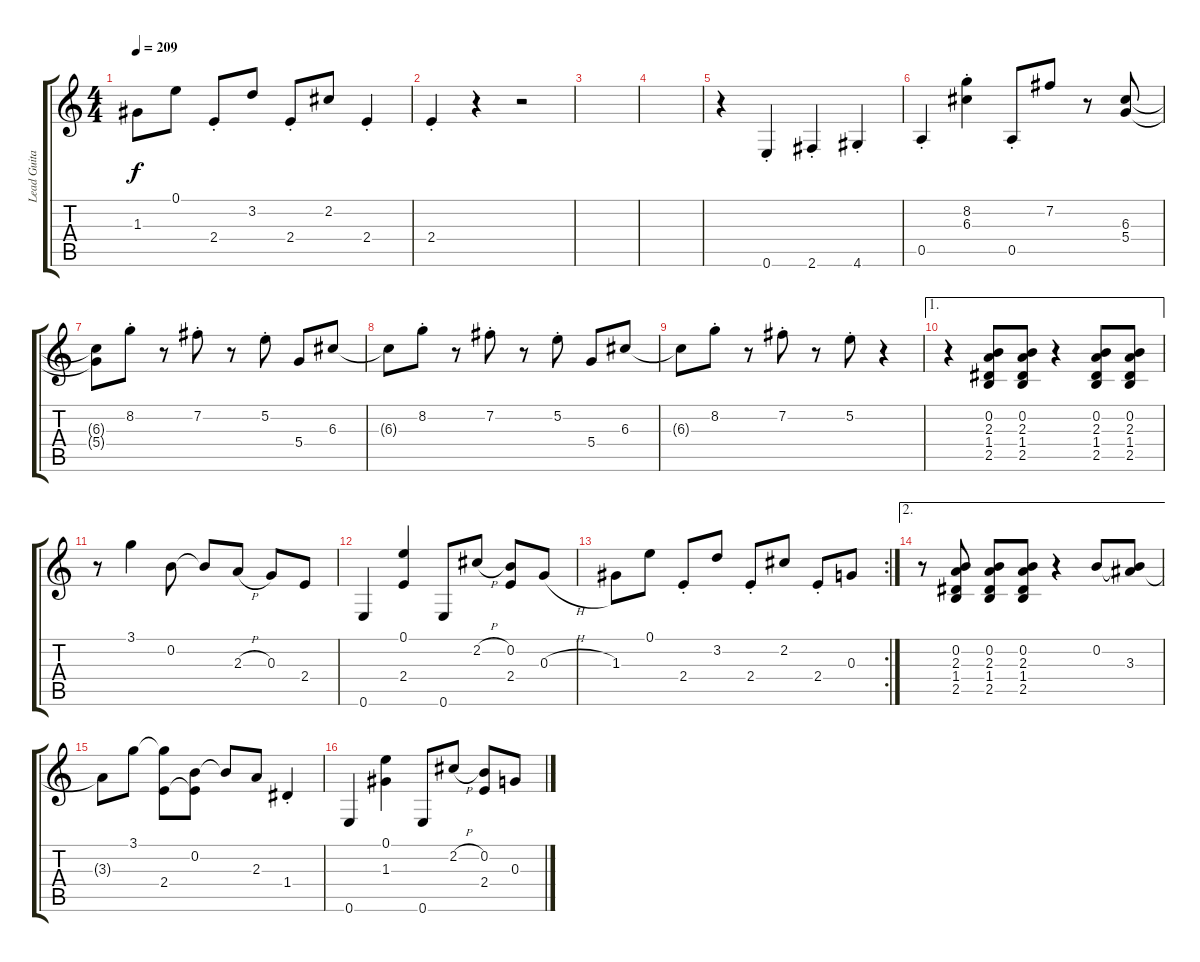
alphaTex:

\track ("Lead Guitar" "Lead Guita") {instrument electricguitarjazz}
\staff {score tabs}
\tuning (E4 B3 G3 D3 A2 E2) {hide}
\ts (4 4)
\tempo 209
\clef g2
\ks c
1.3.8{dy f} 0.1.8 2.4{st}.8 3.2.8 2.4{st}.8 2.2.8 2.4{st}.4 |
2.4{st}.4 r.4 r.2 |
|
|
r.4 0.6{st}.4 2.6{st}.4 4.6{st}.4 |
0.5{st}.4 (8.2{st} 6.3{st}).4 0.5{st}.8 7.2.8 r.8 (6.3 5.4).8 |
(6.3{t} 5.4{t}).8 8.2{st}.8 r.8 7.2{st}.8 r.8 5.2{st}.8 5.4.8 6.3.8 |
6.3{t}.8 8.2{st}.8 r.8 7.2{st}.8 r.8 5.2{st}.8 5.4.8 6.3.8 |
6.3{t}.8 8.2{st}.8 r.8 7.2{st}.8 r.8 5.2{st}.8 r.4 |
\ae 1
r.4 (0.2 2.3 1.4 2.5).8 (0.2 2.3 1.4 2.5).8 r.4 (0.2 2.3 1.4 2.5).8 (0.2 2.3 1.4 2.5).8 |
r.8 3.1.4 0.2.8 0.2{t}.8 2.3{h}.8 0.3.8 2.4.8 |
0.6.4 (0.1 2.4).4 0.6.8 2.2{h}.8 (0.2 2.4).8 0.3{h}.8 |
\rc 2
1.3.8 0.1.8 2.4{st}.8 3.2.8 2.4{st}.8 2.2.8 2.4{st}.8 0.3.8 |
\ae 2
r.8 (0.2 2.3 1.4 2.5).8 (0.2 2.3 1.4 2.5).8 (0.2 2.3 1.4 2.5).8 r.4 0.2.8 (0.2{t} 3.3).8 |
3.3{t}.8 3.1.8 (3.1{t} 2.4).8 (0.2 2.4{t}).8 0.2{t}.8 2.3.8 1.4{st}.4 |
0.6.4 (0.1 1.3).4 0.6.8 2.2{h}.8 (0.2 2.4).8 0.3{h}.8
